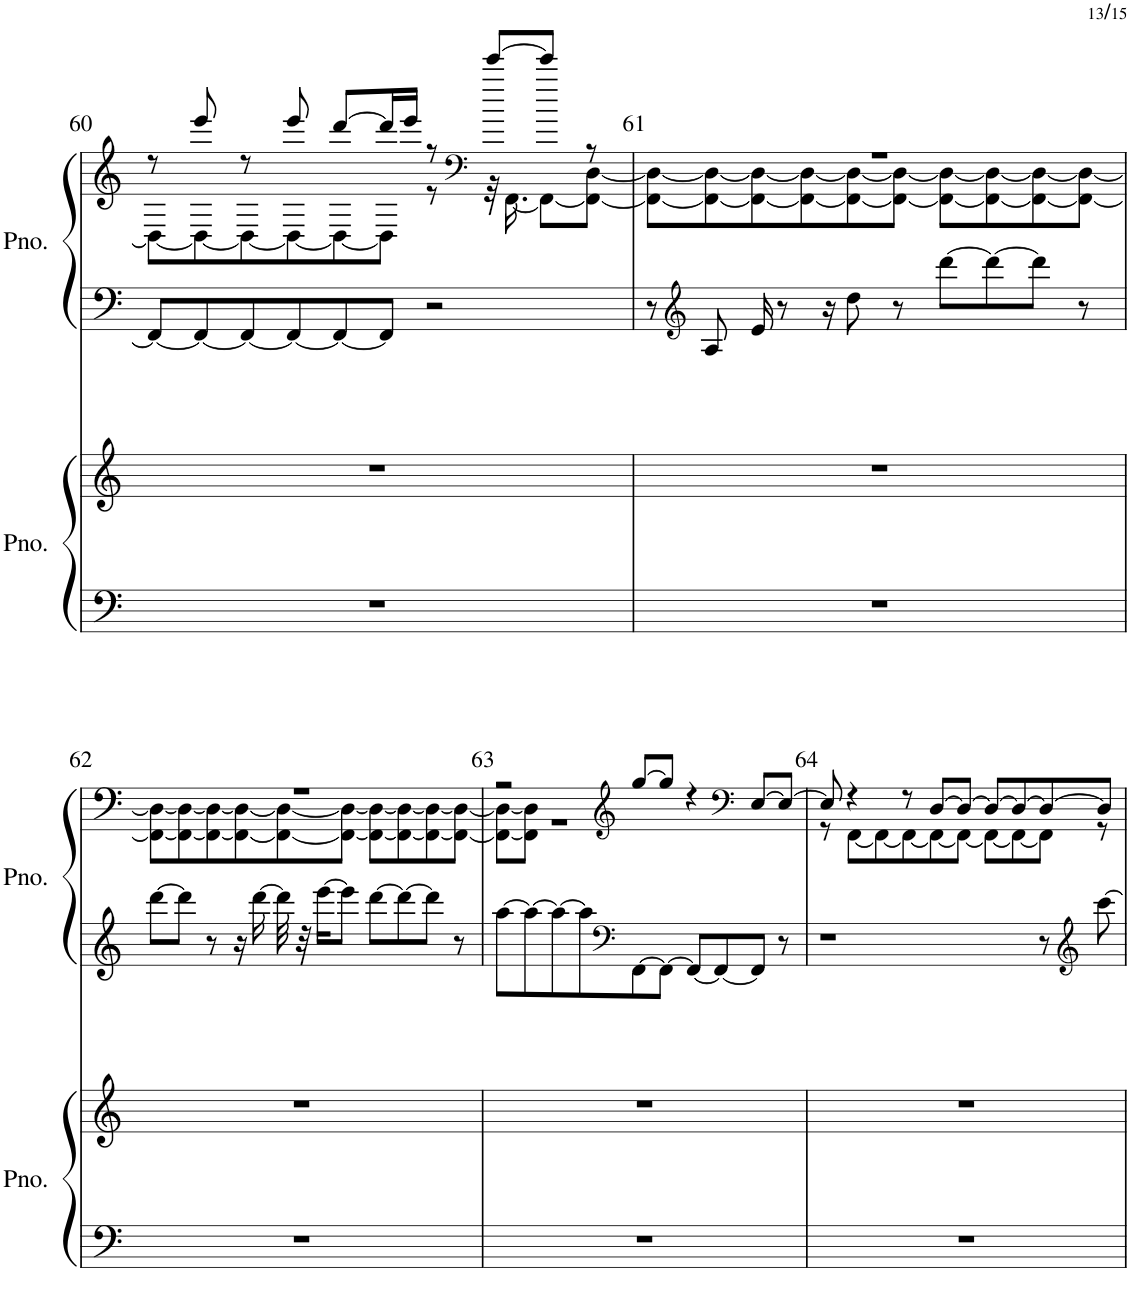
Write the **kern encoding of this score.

**kern	**kern	**kern	**kern
*part2	*part2	*part1	*part1
*staff4	*staff3	*staff2	*staff1
*I"ピアノ	*	*I"ピアノ	*
!!LO:PB:g=z
*clefF4	*clefG2	*clefF4	*clefG2
*k[]	*k[]	*k[]	*k[]
*M5/4	*M5/4	*M5/4	*M5/4
=60	=60	=60	=60
*	*	*	*^
4%5r	4%5r	8FF/L_	8r	8D\L_
.	.	8FF/_	8eee/	8D\_
.	.	8FF/_	8r	8D\_
.	.	8FF/_	8eee/	8D\_
.	.	8FF/_	[8ddd/L	8D\_
.	.	8FF/J]	16ddd/L]	8D\J]
.	.	.	16eee/JJ	.
.	.	2r	8r	8r
*	*	*	*clefF4	*
.	.	.	[8eee/L	32r
.	.	.	.	[16.FF\
.	.	.	8eee/J]	8FF\L_
.	.	.	8r	8FF\_ [8D\J
=61	=61	=61	=61	=61
4%5r	4%5r	8r	4%5r	8FF\_ 8D\_L
*	*	*clefG2	*	*
.	.	8A/	.	8FF\_ 8D\_
.	.	16e/	.	8FF\_ 8D\_
.	.	8r	.	.
.	.	.	.	8FF\_ 8D\_
.	.	16r	.	.
.	.	8dd\	.	8FF\_ 8D\_
.	.	8r	.	8FF\_ 8D\_J
.	.	[8ddd\L	.	8FF\_ 8D\_L
.	.	8ddd\_	.	8FF\_ 8D\_
.	.	8ddd\J]	.	8FF\_ 8D\_
.	.	8r	.	8FF\_ 8D\_J
!!LO:LB:g=z	!!
=62	=62	=62	=62	=62
4%5r	4%5r	[8ddd\L	4%5r	8FF\_ 8D\_L
.	.	8ddd\J]	.	8FF\_ 8D\_
.	.	8r	.	8FF\_ 8D\_
.	.	16r	.	8FF\_ 8D\_
.	.	[16ddd\	.	.
.	.	32ddd\]	.	8FF\_ 8D\_
.	.	32r	.	.
.	.	[16eee\KL	.	.
.	.	8eee\J]	.	8FF\_ 8D\_J
.	.	[8ddd\L	.	8FF\_ 8D\_L
.	.	8ddd\_	.	8FF\_ 8D\_
.	.	8ddd\J]	.	8FF\_ 8D\_
.	.	8r	.	8FF\_ 8D\_J
=63	=63	=63	=63	=63
4%5r	4%5r	[8aa\L	2r	8FF\_ 8D\_L
.	.	8aa\_	.	8FF\] 8D\]J
.	.	8aa\_	.	1r
.	.	8aa\]	.	.
*	*	*clefF4	*clefG2	*
.	.	[8FF\	[8gg/L	.
.	.	8FF\J_	8gg/J]	.
.	.	8FF/L_	4r	.
.	.	8FF/_	.	.
*	*	*	*clefF4	*
.	.	8FF/J]	[8E/L	.
.	.	8r	8E/J_	.
=64	=64	=64	=64	=64
4%5r	4%5r	1r	8E/]	8r
.	.	.	4r	[8FF\L
.	.	.	.	8FF\_
.	.	.	8r	8FF\_
.	.	.	[8D/L	8FF\_
.	.	.	8D/J_	8FF\J_
.	.	.	8D/L_	8FF\L_
.	.	.	8D/_	8FF\_
.	.	8r	8D/_	8FF\J]
*	*	*clefG2	*	*
.	.	[8ccc\	8D/J]	8r
*	*	*	*v	*v
=	=	=	=
*-	*-	*-	*-
